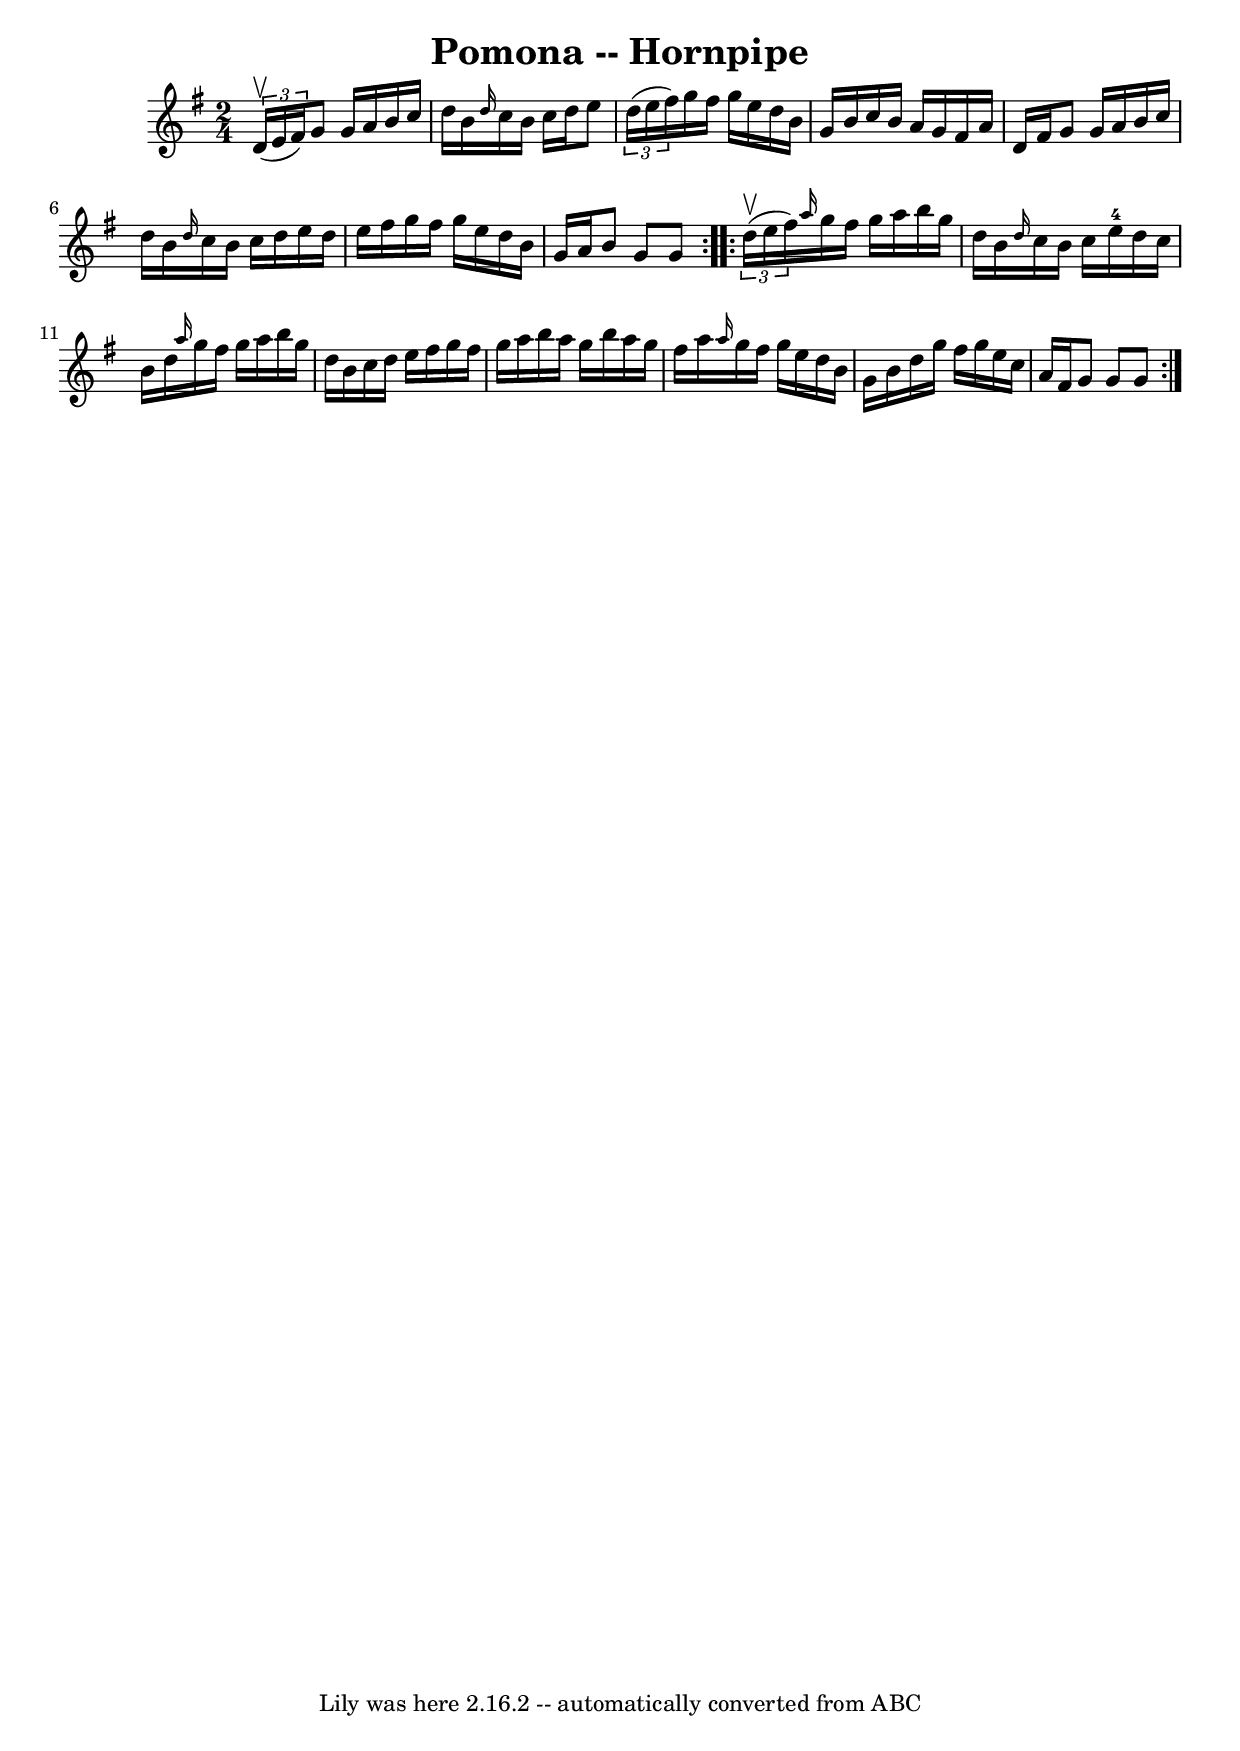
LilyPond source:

\version "2.16.2"
\include "Mammoth.ily"
\header {
  %% book = "Cole's 1000 Fiddle Tunes"
 crossRefNumber = "1"
 footnotes = ""
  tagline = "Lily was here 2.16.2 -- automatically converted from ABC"
  title = "Pomona -- Hornpipe"

}
voicedefault =  {



  \repeat volta 2 {

    \time 2/4 
    \key g \major
    \times 2/3 { d'16 (^\upbow e'16 fis'16)  	       }   |
 g'8 g'16 a'16 b'16 c''16 d''16 b'16  |
    
    \grace { d''16  
	   } c''16 b'16 c''16 d''16 e''8    \times 2/3 {  
	 d''16 (e''16 fis''16)  	   }  |
 g''16 fis''16 g''16 e''16 d''16 b'16 g'16 b'16   |
 c''16 b'16 a'16 g'16 fis'16 a'16 d'16 fis'16   |
 g'8 g'16 a'16 b'16 c''16 d''16 b'16   |
    \grace { d''16  
	   } c''16 b'16 c''16 d''16 e''16 d''16 e''16 fis''16   |
 g''16 fis''16 g''16 e''16 d''16 b'16 g'16 a'16   |
 b'8 g'8 g'8  

  }     
  \repeat volta 2 {
    \times 2/3 { d''16 (^\upbow e''16 fis''16) 
 	       }  |
    \grace { a''16  
	   } g''16 fis''16 g''16 a''16 b''16 g''16 d''16 b'16   |
    \grace { d''16  
	   } c''16 b'16 c''16 e''16-4 d''16 c''16 b'16 d''16   |
    \grace { a''16 
	      	   } g''16 fis''16 g''16 a''16 b''16 g''16 d''16 b'16    |
 c''16 d''16 e''16 fis''16 g''16 fis''16 g''16 a''16   |
 b''16 a''16 g''16 b''16 a''16 g''16 fis''16 a''16   |
    \grace { a''16  
	   } g''16 fis''16 g''16 e''16 d''16 b'16 g'16 b'16   |
 d''16 g''16 fis''16 g''16 e''16 c''16 a'16 fis'16   |
 g'8 g'8 g'8  
  }   

}

\score{
  <<

    \context Staff="default"
    {
      \voicedefault 
      
    }

  >>
  \layout {
    
  }
  \midi {
  }

}
